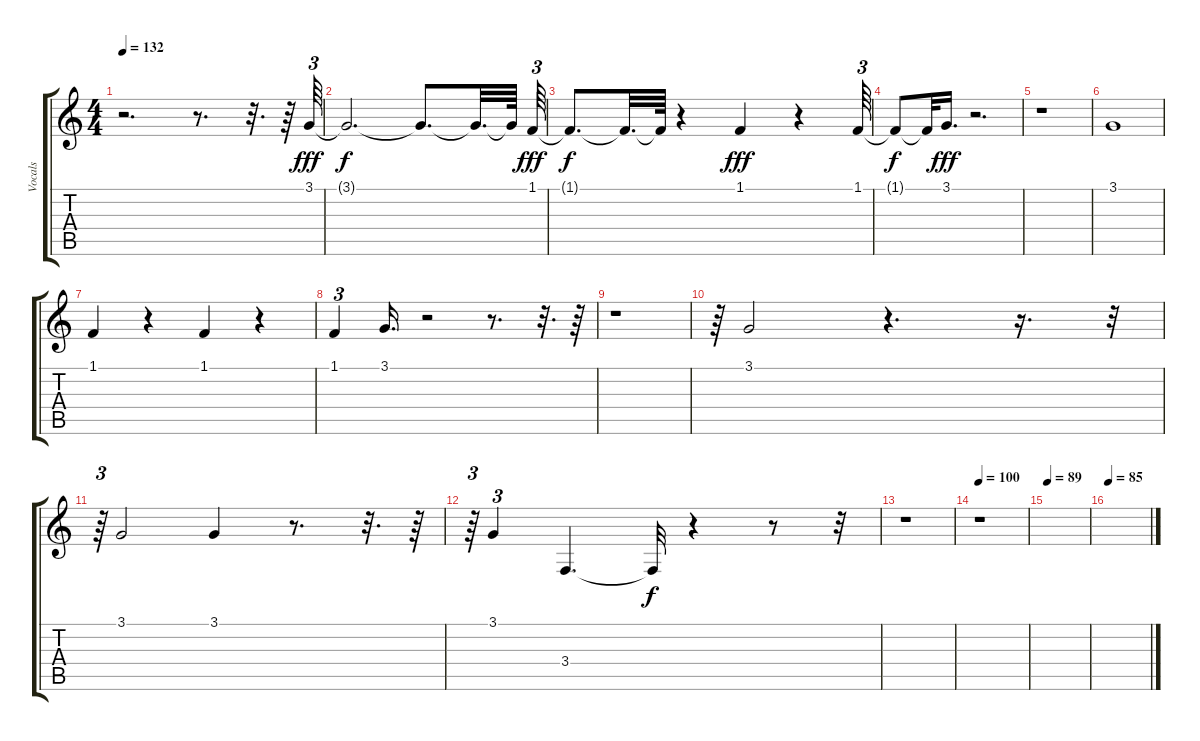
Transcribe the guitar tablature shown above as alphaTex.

\track ("Vocals" "Vocals") {instrument tenorsax}
\staff {score tabs}
\tuning (E4 B3 G3 D3 A2 E2) {hide}
\ts (4 4)
\tempo 132
\clef g2
\ks c
r.2{d dy fff} r.8{d} r.32{d} r.64 3.1.64{tu (3 2)} |
3.1{t}.2{d dy f} 3.1{t}.8{d} 3.1{t}.32{d} 3.1{t}.64 1.1.64{tu (3 2) dy fff} |
1.1{t}.8{d dy f} 1.1{t}.32{d} 1.1{t}.64 r.4 1.1.4{dy fff} r.4 1.1.64{tu (3 2)} |
1.1{t}.8{dy f} 1.1{t}.32 3.1.16{d dy fff} r.2{d} |
r.1 |
3.1.1 |
1.1.4 r.4 1.1.4 r.4 |
1.1.4{tu (3 2)} 3.1.16{d} r.2 r.8{d} r.32{d} r.64 |
r.1 |
r.64{tu (3 2)} 3.1.2 r.4{d} r.16{d} r.32{tu (3 2)} |
r.64{tu (3 2)} 3.1.2 3.1.4 r.8{d} r.32{d} r.64 |
r.64{tu (3 2)} 3.1.4{tu (3 2)} 3.4.4{d} 3.4{t}.32{dy f} r.4 r.8 r.32 |
r.1 |
\tempo 100
r.1 |
\tempo 89
|
\tempo 85
